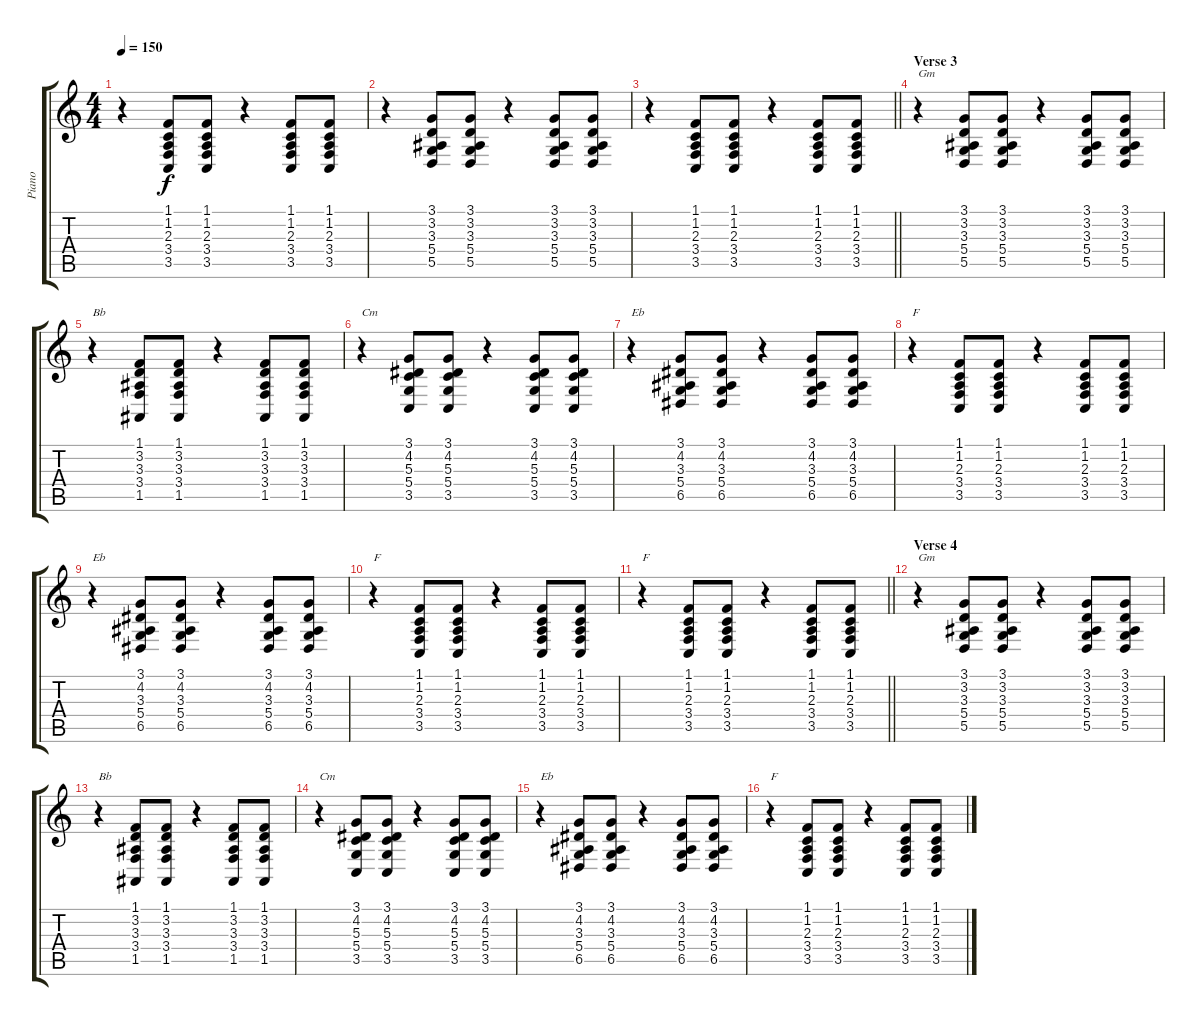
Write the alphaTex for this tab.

\track ("Piano" "Piano") {instrument acousticgrandpiano}
\staff {score tabs}
\tuning (E4 B3 G3 D3 A2 E2) {hide}
\ts (4 4)
\tempo 150
\clef g2
\ks c
r.4{dy f} (1.1 1.2 2.3 3.4 3.5).8 (1.1 1.2 2.3 3.4 3.5).8 r.4 (1.1 1.2 2.3 3.4 3.5).8 (1.1 1.2 2.3 3.4 3.5).8 |
r.4 (3.1 3.2 3.3 5.4 5.5).8 (3.1 3.2 3.3 5.4 5.5).8 r.4 (3.1 3.2 3.3 5.4 5.5).8 (3.1 3.2 3.3 5.4 5.5).8 |
\barLineRight lightlight
r.4 (1.1 1.2 2.3 3.4 3.5).8 (1.1 1.2 2.3 3.4 3.5).8 r.4 (1.1 1.2 2.3 3.4 3.5).8 (1.1 1.2 2.3 3.4 3.5).8 |
\section ("" "Verse 3")
r.4{txt "Gm"} (3.1 3.2 3.3 5.4 5.5).8 (3.1 3.2 3.3 5.4 5.5).8 r.4 (3.1 3.2 3.3 5.4 5.5).8 (3.1 3.2 3.3 5.4 5.5).8 |
r.4{txt "Bb"} (1.1 3.2 3.3 3.4 1.5).8 (1.1 3.2 3.3 3.4 1.5).8 r.4 (1.1 3.2 3.3 3.4 1.5).8 (1.1 3.2 3.3 3.4 1.5).8 |
r.4{txt "Cm"} (3.1 4.2 5.3 5.4 3.5).8 (3.1 4.2 5.3 5.4 3.5).8 r.4 (3.1 4.2 5.3 5.4 3.5).8 (3.1 4.2 5.3 5.4 3.5).8 |
r.4{txt "Eb"} (3.1 4.2 3.3 5.4 6.5).8 (3.1 4.2 3.3 5.4 6.5).8 r.4 (3.1 4.2 3.3 5.4 6.5).8 (3.1 4.2 3.3 5.4 6.5).8 |
r.4{txt "F"} (1.1 1.2 2.3 3.4 3.5).8 (1.1 1.2 2.3 3.4 3.5).8 r.4 (1.1 1.2 2.3 3.4 3.5).8 (1.1 1.2 2.3 3.4 3.5).8 |
r.4{txt "Eb"} (3.1 4.2 3.3 5.4 6.5).8 (3.1 4.2 3.3 5.4 6.5).8 r.4 (3.1 4.2 3.3 5.4 6.5).8 (3.1 4.2 3.3 5.4 6.5).8 |
r.4{txt "F"} (1.1 1.2 2.3 3.4 3.5).8 (1.1 1.2 2.3 3.4 3.5).8 r.4 (1.1 1.2 2.3 3.4 3.5).8 (1.1 1.2 2.3 3.4 3.5).8 |
\barLineRight lightlight
r.4{txt "F"} (1.1 1.2 2.3 3.4 3.5).8 (1.1 1.2 2.3 3.4 3.5).8 r.4 (1.1 1.2 2.3 3.4 3.5).8 (1.1 1.2 2.3 3.4 3.5).8 |
\section ("" "Verse 4")
r.4{txt "Gm"} (3.1 3.2 3.3 5.4 5.5).8 (3.1 3.2 3.3 5.4 5.5).8 r.4 (3.1 3.2 3.3 5.4 5.5).8 (3.1 3.2 3.3 5.4 5.5).8 |
r.4{txt "Bb"} (1.1 3.2 3.3 3.4 1.5).8 (1.1 3.2 3.3 3.4 1.5).8 r.4 (1.1 3.2 3.3 3.4 1.5).8 (1.1 3.2 3.3 3.4 1.5).8 |
r.4{txt "Cm"} (3.1 4.2 5.3 5.4 3.5).8 (3.1 4.2 5.3 5.4 3.5).8 r.4 (3.1 4.2 5.3 5.4 3.5).8 (3.1 4.2 5.3 5.4 3.5).8 |
r.4{txt "Eb"} (3.1 4.2 3.3 5.4 6.5).8 (3.1 4.2 3.3 5.4 6.5).8 r.4 (3.1 4.2 3.3 5.4 6.5).8 (3.1 4.2 3.3 5.4 6.5).8 |
r.4{txt "F"} (1.1 1.2 2.3 3.4 3.5).8 (1.1 1.2 2.3 3.4 3.5).8 r.4 (1.1 1.2 2.3 3.4 3.5).8 (1.1 1.2 2.3 3.4 3.5).8
